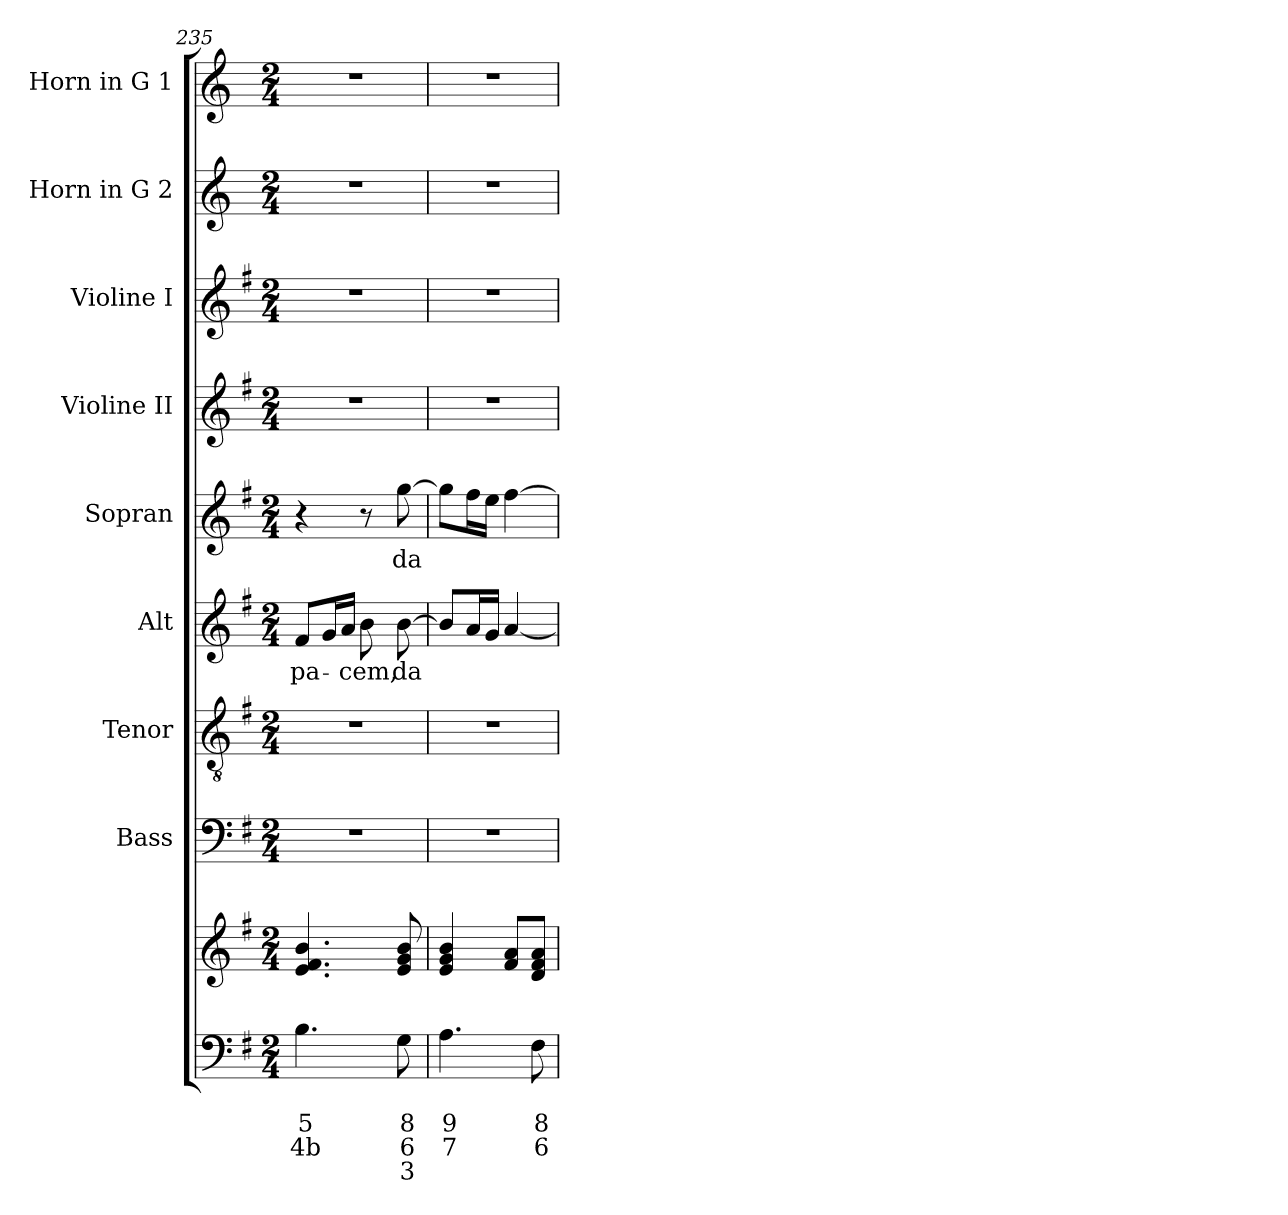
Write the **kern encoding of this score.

**kern	**text	**text	**text	**text	**kern	**kern	**kern	**kern	**text	**kern	**text	**kern	**kern	**kern	**kern
*part9	*part9	*part9	*part9	*part9	*part9	*part8	*part7	*part6	*part6	*part5	*part5	*part4	*part3	*part2	*part1
*staff10	*staff10	*staff10	*staff10	*staff10	*staff9	*staff8	*staff7	*staff6	*staff6	*staff5	*staff5	*staff4	*staff3	*staff2	*staff1
*	*	*	*	*	*	*I"Bass	*I"Tenor	*I"Alt	*	*I"Sopran	*	*I"Violine II	*I"Violine I	*I"Horn in G 2	*I"Horn in G 1
*	*	*	*	*	*	*I'B.	*I'T.	*I'A.	*	*I'S.	*	*I'Vl. II	*I'Vl. I	*	*
*clefF4	*	*	*	*	*clefG2	*clefF4	*clefGv2	*clefG2	*	*clefG2	*	*clefG2	*clefG2	*clefG2	*clefG2
*	*	*	*	*	*	*	*	*	*	*	*	*	*	*ITrd3c5	*ITrd3c5
*k[f#]	*	*	*	*	*k[f#]	*k[f#]	*k[f#]	*k[f#]	*	*k[f#]	*	*k[f#]	*k[f#]	*k[f#]	*k[f#]
*G:	*	*	*	*	*G:	*G:	*G:	*G:	*	*G:	*	*G:	*G:	*G:	*G:
*M2/4	*	*	*	*	*M2/4	*M2/4	*M2/4	*M2/4	*	*M2/4	*	*M2/4	*M2/4	*M2/4	*M2/4
=235	=235	=235	=235	=235	=235	=235	=235	=235	=235	=235	=235	=235	=235	=235	=235
!	!	!LO:LY:b	!LO:LY:b	!	!	!	!	!	!LO:LY:b	!	!	!	!	!	!
4.B\	.	5	4b	.	4.e/ 4.f#/ 4.b/	2r	2r	8f#/L	pa-	4r	.	2r	2r	2r	2r
.	.	.	.	.	.	.	.	16g/L	.	.	.	.	.	.	.
.	.	.	.	.	.	.	.	16a/JJ	.	.	.	.	.	.	.
!	!	!	!	!	!	!	!	!	!LO:LY:b	!	!	!	!	!	!
.	.	.	.	.	.	.	.	8b\	-cem,	8r	.	.	.	.	.
!	!	!LO:LY:b	!LO:LY:b	!LO:LY:b	!	!	!	!	!LO:LY:b	!	!LO:LY:b	!	!	!	!
8G\	.	8	6	3	8e/ 8g/ 8b/	.	.	[8b\	da	[8gg\	da	.	.	.	.
=236	=236	=236	=236	=236	=236	=236	=236	=236	=236	=236	=236	=236	=236	=236	=236
!	!	!LO:LY:b	!LO:LY:b	!	!	!	!	!	!	!	!	!	!	!	!
4.A\	.	9	7	.	4e/ 4g/ 4b/	2r	2r	8b/L]	.	8gg\L]	.	2r	2r	2r	2r
.	.	.	.	.	.	.	.	16a/L	.	16ff#\L	.	.	.	.	.
.	.	.	.	.	.	.	.	16g/JJ	.	16ee\JJ	.	.	.	.	.
.	.	.	.	.	8f#/ 8a/L	.	.	[4a/	.	[4ff#\	.	.	.	.	.
!	!	!LO:LY:b	!LO:LY:b	!	!	!	!	!	!	!	!	!	!	!	!
8F#\	.	8-	6-	.	8d/ 8f#/ 8a/J	.	.	.	.	.	.	.	.	.	.
=	=	=	=	=	=	=	=	=	=	=	=	=	=	=	=
*-	*-	*-	*-	*-	*-	*-	*-	*-	*-	*-	*-	*-	*-	*-	*-
